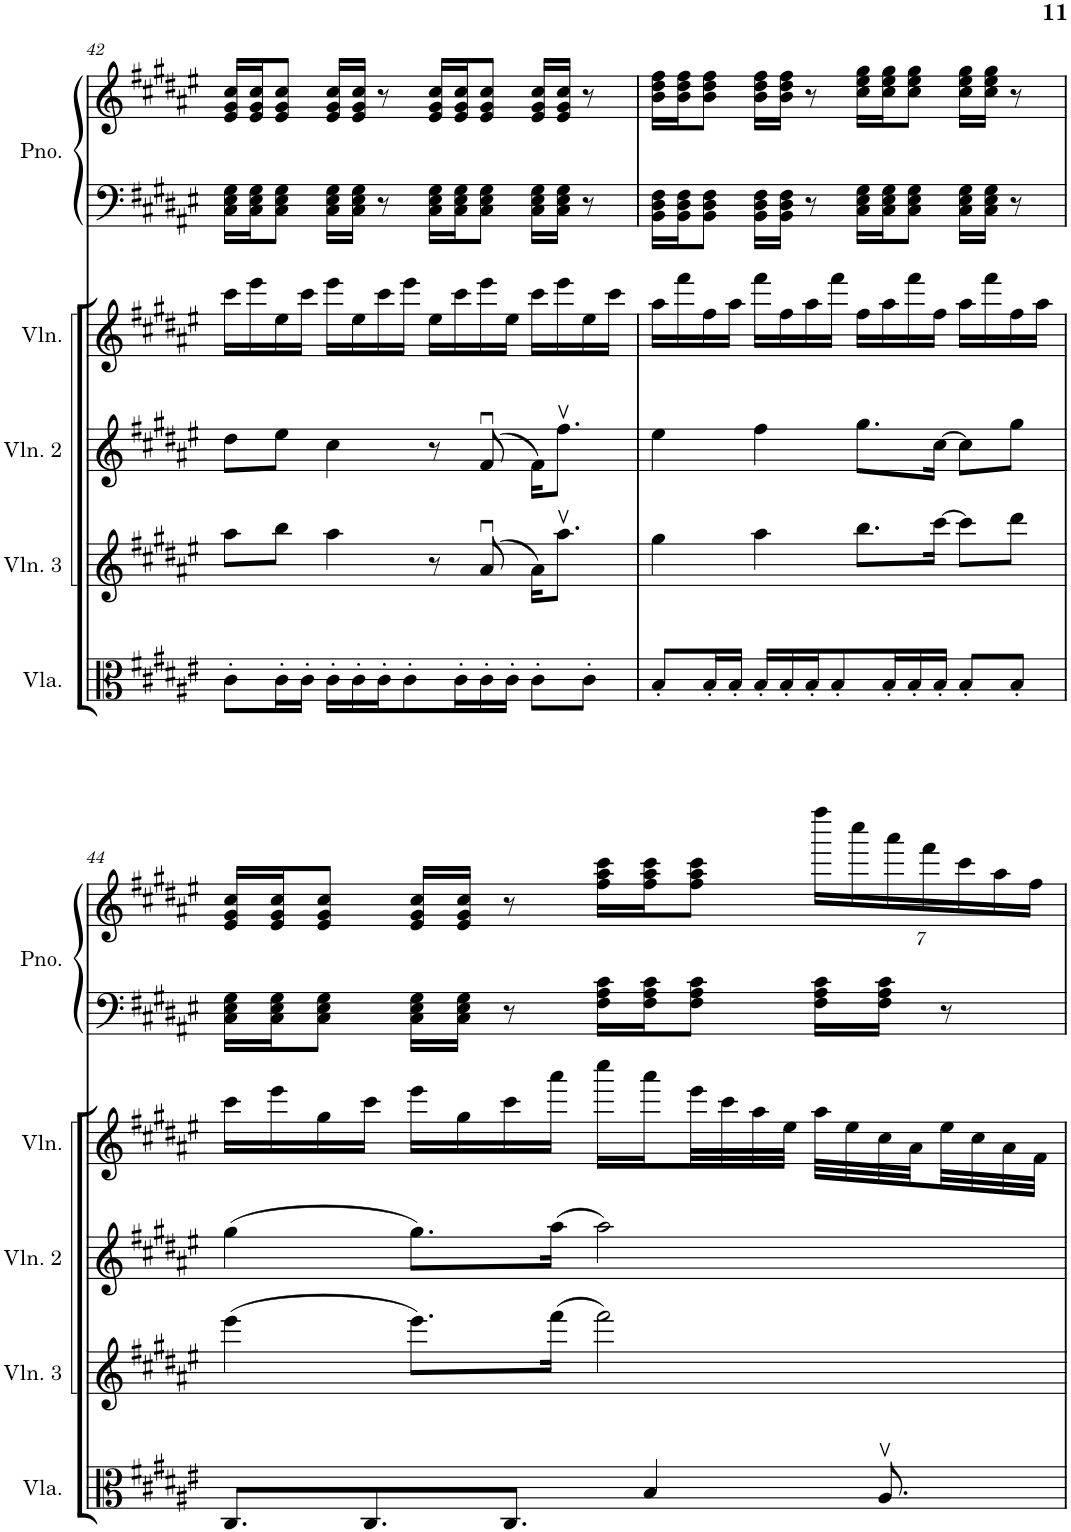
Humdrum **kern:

**kern	**kern	**kern	**kern	**kern	**kern
*part5	*part4	*part3	*part2	*part1	*part1
*staff6	*staff5	*staff4	*staff3	*staff2	*staff1
*I"Viola	*I"Violin 3	*I"Violin 2	*I"Violin	*I"Piano	*
*I'Vla.	*I'Vln. 3	*I'Vln. 2	*I'Vln.	*I'Pno.	*
!!LO:PB:g=z
*clefC3	*clefG2	*clefG2	*clefG2	*clefF4	*clefG2
*k[f#c#g#d#a#e#]	*k[f#c#g#d#a#e#]	*k[f#c#g#d#a#e#]	*k[f#c#g#d#a#e#]	*k[f#c#g#d#a#e#]	*k[f#c#g#d#a#e#]
*M4/4	*M4/4	*M4/4	*M4/4	*M4/4	*M4/4
=42	=42	=42	=42	=42	=42
8c#'\L	8aa#\L	8dd#\L	16ccc#\LL	16C#\ 16E#\ 16G#\LL	16e#/ 16g#/ 16cc#/LL
.	.	.	16eee#\	16C#\ 16E#\ 16G#\J	16e#/ 16g#/ 16cc#/J
16c#'\L	8bb\J	8ee#\J	16ee#\	8C#\ 8E#\ 8G#\J	8e#/ 8g#/ 8cc#/J
16c#'\JJ	.	.	16ccc#\JJ	.	.
16c#'\LL	4aa#\	4cc#\	16eee#\LL	16C#\ 16E#\ 16G#\LL	16e#/ 16g#/ 16cc#/LL
16c#'\	.	.	16ee#\	16C#\ 16E#\ 16G#\JJ	16e#/ 16g#/ 16cc#/JJ
16c#'\J	.	.	16ccc#\	8r	8r
8c#'\	.	.	16eee#\JJ	.	.
.	8r	8r	16ee#\LL	16C#\ 16E#\ 16G#\LL	16e#/ 16g#/ 16cc#/LL
16c#'\L	.	.	16ccc#\	16C#\ 16E#\ 16G#\J	16e#/ 16g#/ 16cc#/J
16c#'\	(8a#u/	(8f#u/	16eee#\	8C#\ 8E#\ 8G#\J	8e#/ 8g#/ 8cc#/J
16c#'\JJ	.	.	16ee#\JJ	.	.
8c#'\L	16a#\KL)	16f#\KL)	16ccc#\LL	16C#\ 16E#\ 16G#\LL	16e#/ 16g#/ 16cc#/LL
.	8.aa#v\J	8.ff#v\J	16eee#\	16C#\ 16E#\ 16G#\JJ	16e#/ 16g#/ 16cc#/JJ
8c#'\J	.	.	16ee#\	8r	8r
.	.	.	16ccc#\JJ	.	.
=43	=43	=43	=43	=43	=43
8B'/L	4gg#\	4ee#\	16aa#\LL	16BB\ 16D#\ 16F#\LL	16b\ 16dd#\ 16ff#\LL
.	.	.	16fff#\	16BB\ 16D#\ 16F#\J	16b\ 16dd#\ 16ff#\J
16B'/L	.	.	16ff#\	8BB\ 8D#\ 8F#\J	8b\ 8dd#\ 8ff#\J
16B'/JJ	.	.	16aa#\JJ	.	.
16B'/LL	4aa#\	4ff#\	16fff#\LL	16BB\ 16D#\ 16F#\LL	16b\ 16dd#\ 16ff#\LL
16B'/	.	.	16ff#\	16BB\ 16D#\ 16F#\JJ	16b\ 16dd#\ 16ff#\JJ
16B'/J	.	.	16aa#\	8r	8r
8B'/	.	.	16fff#\JJ	.	.
.	8.bb\L	8.gg#\L	16ff#\LL	16C#\ 16E#\ 16G#\LL	16cc#\ 16ee#\ 16gg#\LL
16B'/L	.	.	16aa#\	16C#\ 16E#\ 16G#\J	16cc#\ 16ee#\ 16gg#\J
16B'/	.	.	16fff#\	8C#\ 8E#\ 8G#\J	8cc#\ 8ee#\ 8gg#\J
16B'/JJ	[16ccc#\Jk	[16cc#\Jk	16ff#\JJ	.	.
8B'/L	8ccc#\L]	8cc#\L]	16aa#\LL	16C#\ 16E#\ 16G#\LL	16cc#\ 16ee#\ 16gg#\LL
.	.	.	16fff#\	16C#\ 16E#\ 16G#\JJ	16cc#\ 16ee#\ 16gg#\JJ
8B'/J	8ddd#\J	8gg#\J	16ff#\	8r	8r
.	.	.	16aa#\JJ	.	.
!!LO:LB:g=z
=44	=44	=44	=44	=44	=44
8.C#/L	(4eee#\	(4gg#\	16ccc#\LL	16C#\ 16E#\ 16G#\LL	16e#/ 16g#/ 16cc#/LL
.	.	.	16eee#\	16C#\ 16E#\ 16G#\J	16e#/ 16g#/ 16cc#/J
.	.	.	16gg#\	8C#\ 8E#\ 8G#\J	8e#/ 8g#/ 8cc#/J
8.C#/	.	.	16ccc#\JJ	.	.
.	8.eee#\L)	8.gg#\L)	16eee#\LL	16C#\ 16E#\ 16G#\LL	16e#/ 16g#/ 16cc#/LL
.	.	.	16gg#\	16C#\ 16E#\ 16G#\JJ	16e#/ 16g#/ 16cc#/JJ
8.C#/J	.	.	16ccc#\	8r	8r
.	(16fff#\Jk	(16aa#\Jk	16aaa#\JJ	.	.
.	2fff#\)	2aa#\)	16cccc#\LL	16F#\ 16A#\ 16c#\LL	16ff#\ 16aa#\ 16ccc#\LL
4B/	.	.	16aaa#\	16F#\ 16A#\ 16c#\J	16ff#\ 16aa#\ 16ccc#\J
.	.	.	32eee#\L	8F#\ 8A#\ 8c#\J	8ff#\ 8aa#\ 8ccc#\J
.	.	.	32ccc#\	.	.
.	.	.	32aa#\	.	.
.	.	.	32ee#\JJJ	.	.
*	*	*	*	*	*Xbrackettup
.	.	.	32aa#\LLL	16F#\ 16A#\ 16c#\LL	28ffff#\LL
.	.	.	32ee#\	.	.
.	.	.	.	.	28cccc#\
8.A#v/	.	.	32cc#\	16F#\ 16A#\ 16c#\JJ	.
.	.	.	.	.	28aaa#\
.	.	.	32a#\	.	.
.	.	.	.	.	28fff#\
.	.	.	32ee#\	8r	.
.	.	.	.	.	28ccc#\
.	.	.	32cc#\	.	.
.	.	.	.	.	28aa#\
.	.	.	32a#\	.	.
.	.	.	.	.	28ff#\JJ
.	.	.	32f#\JJJ	.	.
=	=	=	=	=	=
*-	*-	*-	*-	*-	*-
